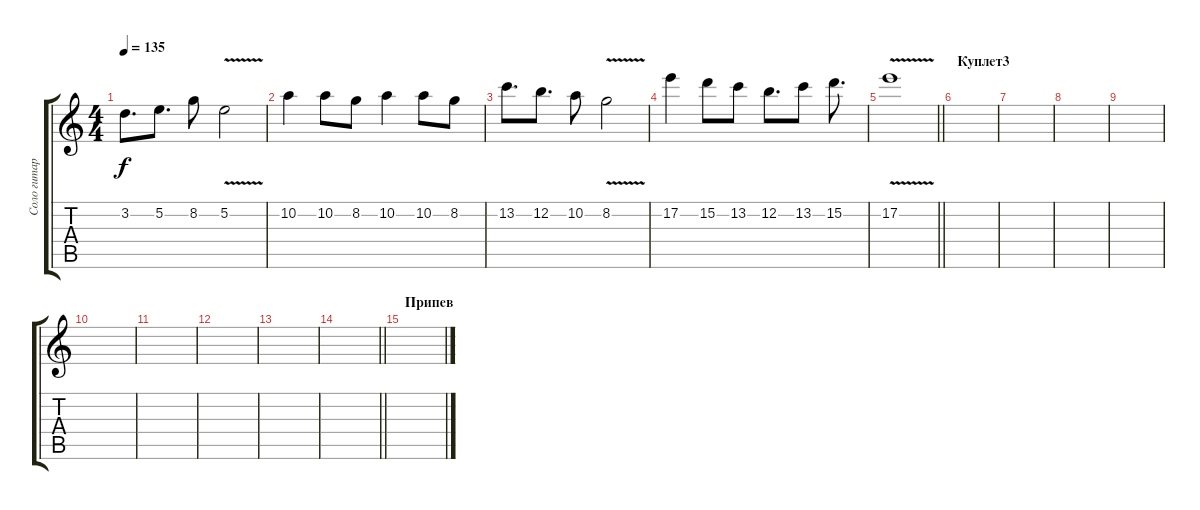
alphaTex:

\track ("Соло гитара" "Соло гитар") {instrument distortionguitar}
\staff {score tabs}
\tuning (E4 B3 G3 D3 A2 E2) {hide}
\ts (4 4)
\tempo 135
\clef g2
\ks c
3.2.8{d dy f} 5.2.8{d} 8.2.8 5.2{v}.2 |
10.2.4{instrument overdrivenguitar} 10.2.8 8.2.8 10.2.4 10.2.8 8.2.8 |
13.2.8{d} 12.2.8{d} 10.2.8 8.2{v}.2 |
17.2.4 15.2.8 13.2.8 12.2.8{d} 13.2.8 15.2.8{d} |
\barLineRight lightlight
17.2{v}.1 |
\section ("" "Куплет3")
|
|
|
|
|
|
|
|
\barLineRight lightlight
|
\section ("" "Припев")
